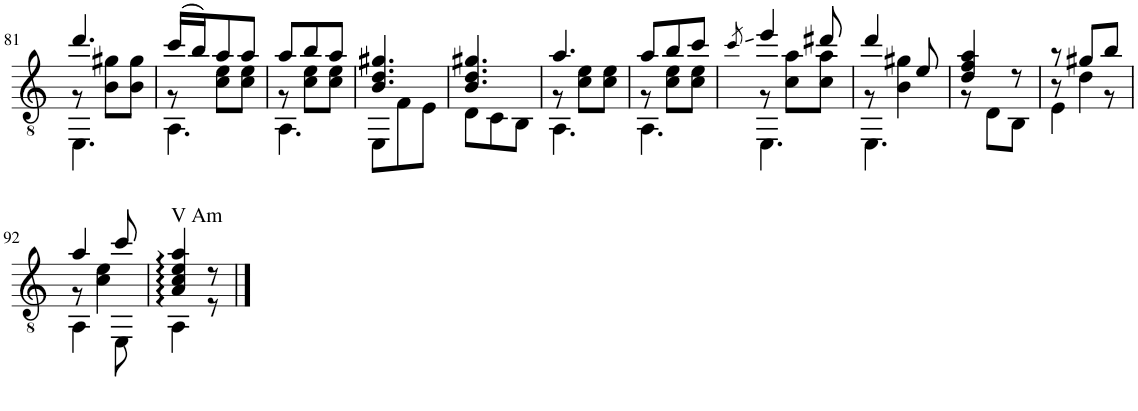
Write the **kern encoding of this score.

**kern
*part1
*staff1
*I"Guitar
*I'Guit.
!!LO:PB:g=z
*clefGv2
*k[]
*M3/8
=81
*^
*	*^
4.dd/	8r	4.EE\
.	8B\ 8g#X\L	.
.	8B\ 8g#\J	.
=82	=82	=82
(16cc/LL	8r	4.AA\
16b/J)	.	.
8a/	8c\ 8e\L	.
8a/J	8c\ 8e\J	.
=83	=83	=83
8a/L	8r	4.AA\
8b/	8c\ 8e\L	.
8a/J	8c\ 8e\J	.
*	*v	*v
=84	=84
4.B/ 4.d/ 4.g#X/	8EE\L
.	8F\
.	8E\J
=85	=85
4.B/ 4.d/ 4.g#X/	8D\L
.	8C\
.	8BB\J
=86	=86
*	*^
4.a/	8r	4.AA\
.	8c\ 8e\L	.
.	8c\ 8e\J	.
=87	=87	=87
8a/L	8r	4.AA\
8b/	8c\ 8e\L	.
8cc/J	8c\ 8e\J	.
=88	=88	=88
8qcc/	.	.
4ee/	8r	4.EE\
.	8c\ 8a\L	.
8dd#X/	8c\ 8a\J	.
=89	=89	=89
4dd/	8r	4.EE\
.	4B\ 4g#X\	.
8e/	.	.
*	*v	*v
=90	=90
4d/ 4f/ 4a/	8r
.	8D\L
8r	8BB\J
=91	=91
*	*^
8r	8r	4E\
8g#X/L	4d\	.
8b/J	.	8r
!!LO:LB:g=z	!!	!!
=92	=92	=92
4a/	8r	4AA\
.	4c\ 4e\	.
8cc/	.	8EE\
=93	=93	=93
!LO:TX:a:t=V Am	!	!
*	*v	*v
4A/: 4c/: 4e/: 4a/:	4AA\
8r	8r
*v	*v
==
*-
